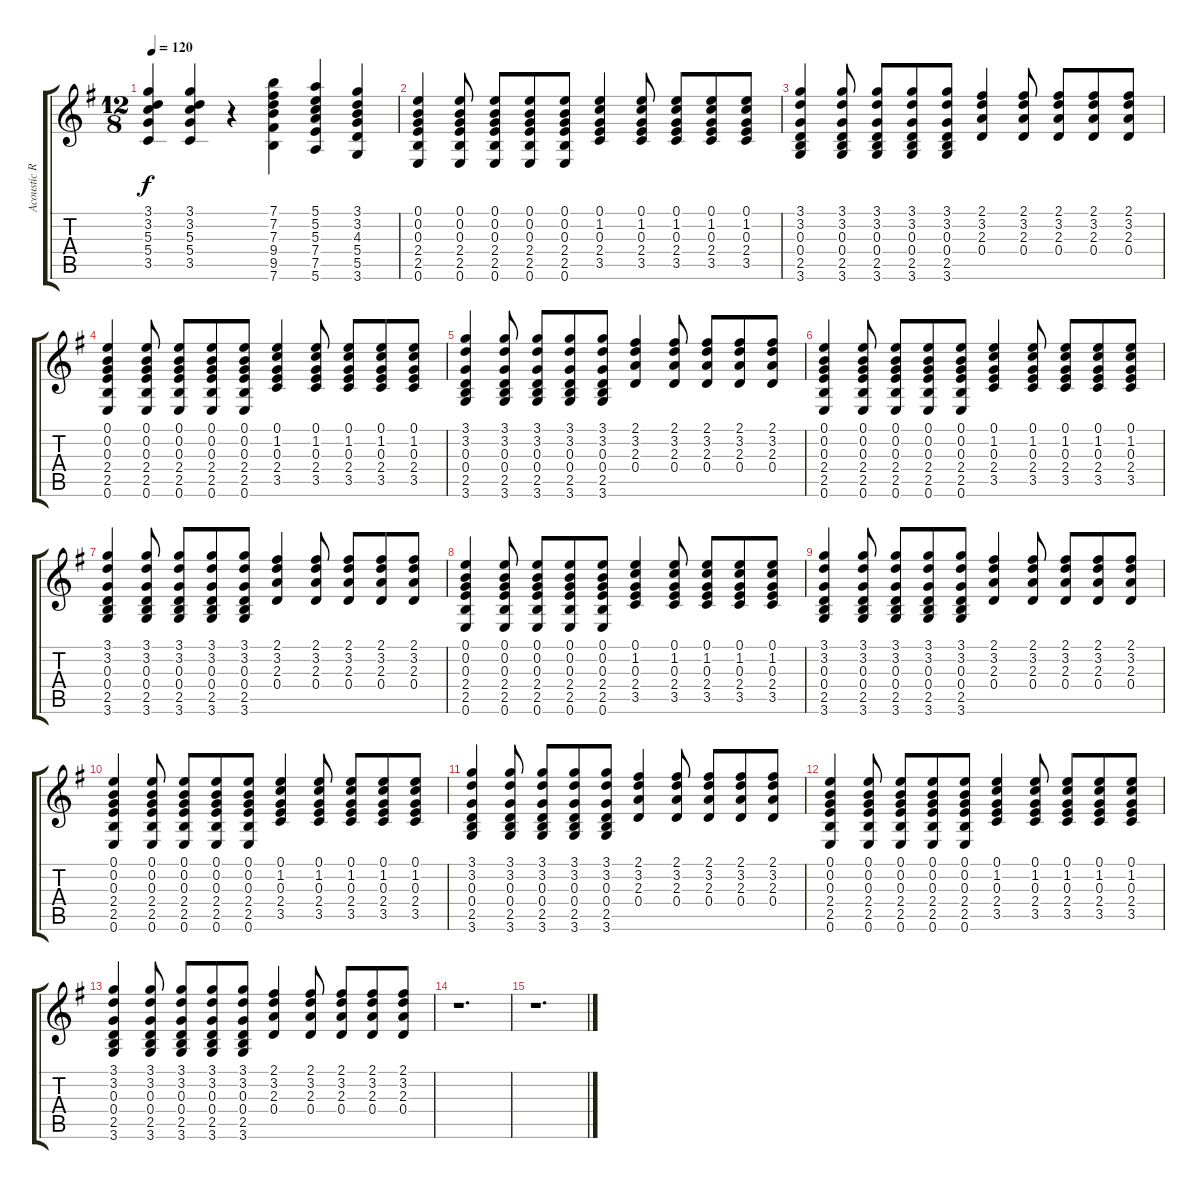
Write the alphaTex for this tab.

\track ("Acoustic Rhythm Guitar" "Acoustic R") {instrument acousticguitarsteel}
\staff {score tabs}
\tuning (E4 B3 G3 D3 A2 E2) {hide}
\ts (12 8)
\tempo 120
\clef g2
\ks g
(3.1 3.2 5.3 5.4 3.5).4{dy f} (3.1 3.2 5.3 5.4 3.5).4 r.4 (7.1 7.2 7.3 9.4 9.5 7.6).4 (5.1 5.2 5.3 7.4 7.5 5.6).4 (3.1 3.2 4.3 5.4 5.5 3.6).4 |
(0.1 0.2 0.3 2.4 2.5 0.6).4 (0.1 0.2 0.3 2.4 2.5 0.6).8 (0.1 0.2 0.3 2.4 2.5 0.6).8 (0.1 0.2 0.3 2.4 2.5 0.6).8 (0.1 0.2 0.3 2.4 2.5 0.6).8 (0.1 1.2 0.3 2.4 3.5).4 (0.1 1.2 0.3 2.4 3.5).8 (0.1 1.2 0.3 2.4 3.5).8 (0.1 1.2 0.3 2.4 3.5).8 (0.1 1.2 0.3 2.4 3.5).8 |
(3.1 3.2 0.3 0.4 2.5 3.6).4 (3.1 3.2 0.3 0.4 2.5 3.6).8 (3.1 3.2 0.3 0.4 2.5 3.6).8 (3.1 3.2 0.3 0.4 2.5 3.6).8 (3.1 3.2 0.3 0.4 2.5 3.6).8 (2.1 3.2 2.3 0.4).4 (2.1 3.2 2.3 0.4).8 (2.1 3.2 2.3 0.4).8 (2.1 3.2 2.3 0.4).8 (2.1 3.2 2.3 0.4).8 |
(0.1 0.2 0.3 2.4 2.5 0.6).4 (0.1 0.2 0.3 2.4 2.5 0.6).8 (0.1 0.2 0.3 2.4 2.5 0.6).8 (0.1 0.2 0.3 2.4 2.5 0.6).8 (0.1 0.2 0.3 2.4 2.5 0.6).8 (0.1 1.2 0.3 2.4 3.5).4 (0.1 1.2 0.3 2.4 3.5).8 (0.1 1.2 0.3 2.4 3.5).8 (0.1 1.2 0.3 2.4 3.5).8 (0.1 1.2 0.3 2.4 3.5).8 |
(3.1 3.2 0.3 0.4 2.5 3.6).4 (3.1 3.2 0.3 0.4 2.5 3.6).8 (3.1 3.2 0.3 0.4 2.5 3.6).8 (3.1 3.2 0.3 0.4 2.5 3.6).8 (3.1 3.2 0.3 0.4 2.5 3.6).8 (2.1 3.2 2.3 0.4).4 (2.1 3.2 2.3 0.4).8 (2.1 3.2 2.3 0.4).8 (2.1 3.2 2.3 0.4).8 (2.1 3.2 2.3 0.4).8 |
(0.1 0.2 0.3 2.4 2.5 0.6).4 (0.1 0.2 0.3 2.4 2.5 0.6).8 (0.1 0.2 0.3 2.4 2.5 0.6).8 (0.1 0.2 0.3 2.4 2.5 0.6).8 (0.1 0.2 0.3 2.4 2.5 0.6).8 (0.1 1.2 0.3 2.4 3.5).4 (0.1 1.2 0.3 2.4 3.5).8 (0.1 1.2 0.3 2.4 3.5).8 (0.1 1.2 0.3 2.4 3.5).8 (0.1 1.2 0.3 2.4 3.5).8 |
(3.1 3.2 0.3 0.4 2.5 3.6).4 (3.1 3.2 0.3 0.4 2.5 3.6).8 (3.1 3.2 0.3 0.4 2.5 3.6).8 (3.1 3.2 0.3 0.4 2.5 3.6).8 (3.1 3.2 0.3 0.4 2.5 3.6).8 (2.1 3.2 2.3 0.4).4 (2.1 3.2 2.3 0.4).8 (2.1 3.2 2.3 0.4).8 (2.1 3.2 2.3 0.4).8 (2.1 3.2 2.3 0.4).8 |
(0.1 0.2 0.3 2.4 2.5 0.6).4 (0.1 0.2 0.3 2.4 2.5 0.6).8 (0.1 0.2 0.3 2.4 2.5 0.6).8 (0.1 0.2 0.3 2.4 2.5 0.6).8 (0.1 0.2 0.3 2.4 2.5 0.6).8 (0.1 1.2 0.3 2.4 3.5).4 (0.1 1.2 0.3 2.4 3.5).8 (0.1 1.2 0.3 2.4 3.5).8 (0.1 1.2 0.3 2.4 3.5).8 (0.1 1.2 0.3 2.4 3.5).8 |
(3.1 3.2 0.3 0.4 2.5 3.6).4 (3.1 3.2 0.3 0.4 2.5 3.6).8 (3.1 3.2 0.3 0.4 2.5 3.6).8 (3.1 3.2 0.3 0.4 2.5 3.6).8 (3.1 3.2 0.3 0.4 2.5 3.6).8 (2.1 3.2 2.3 0.4).4 (2.1 3.2 2.3 0.4).8 (2.1 3.2 2.3 0.4).8 (2.1 3.2 2.3 0.4).8 (2.1 3.2 2.3 0.4).8 |
(0.1 0.2 0.3 2.4 2.5 0.6).4 (0.1 0.2 0.3 2.4 2.5 0.6).8 (0.1 0.2 0.3 2.4 2.5 0.6).8 (0.1 0.2 0.3 2.4 2.5 0.6).8 (0.1 0.2 0.3 2.4 2.5 0.6).8 (0.1 1.2 0.3 2.4 3.5).4 (0.1 1.2 0.3 2.4 3.5).8 (0.1 1.2 0.3 2.4 3.5).8 (0.1 1.2 0.3 2.4 3.5).8 (0.1 1.2 0.3 2.4 3.5).8 |
(3.1 3.2 0.3 0.4 2.5 3.6).4 (3.1 3.2 0.3 0.4 2.5 3.6).8 (3.1 3.2 0.3 0.4 2.5 3.6).8 (3.1 3.2 0.3 0.4 2.5 3.6).8 (3.1 3.2 0.3 0.4 2.5 3.6).8 (2.1 3.2 2.3 0.4).4 (2.1 3.2 2.3 0.4).8 (2.1 3.2 2.3 0.4).8 (2.1 3.2 2.3 0.4).8 (2.1 3.2 2.3 0.4).8 |
(0.1 0.2 0.3 2.4 2.5 0.6).4 (0.1 0.2 0.3 2.4 2.5 0.6).8 (0.1 0.2 0.3 2.4 2.5 0.6).8 (0.1 0.2 0.3 2.4 2.5 0.6).8 (0.1 0.2 0.3 2.4 2.5 0.6).8 (0.1 1.2 0.3 2.4 3.5).4 (0.1 1.2 0.3 2.4 3.5).8 (0.1 1.2 0.3 2.4 3.5).8 (0.1 1.2 0.3 2.4 3.5).8 (0.1 1.2 0.3 2.4 3.5).8 |
(3.1 3.2 0.3 0.4 2.5 3.6).4 (3.1 3.2 0.3 0.4 2.5 3.6).8 (3.1 3.2 0.3 0.4 2.5 3.6).8 (3.1 3.2 0.3 0.4 2.5 3.6).8 (3.1 3.2 0.3 0.4 2.5 3.6).8 (2.1 3.2 2.3 0.4).4 (2.1 3.2 2.3 0.4).8 (2.1 3.2 2.3 0.4).8 (2.1 3.2 2.3 0.4).8 (2.1 3.2 2.3 0.4).8 |
r.1{d} |
r.1{d}
